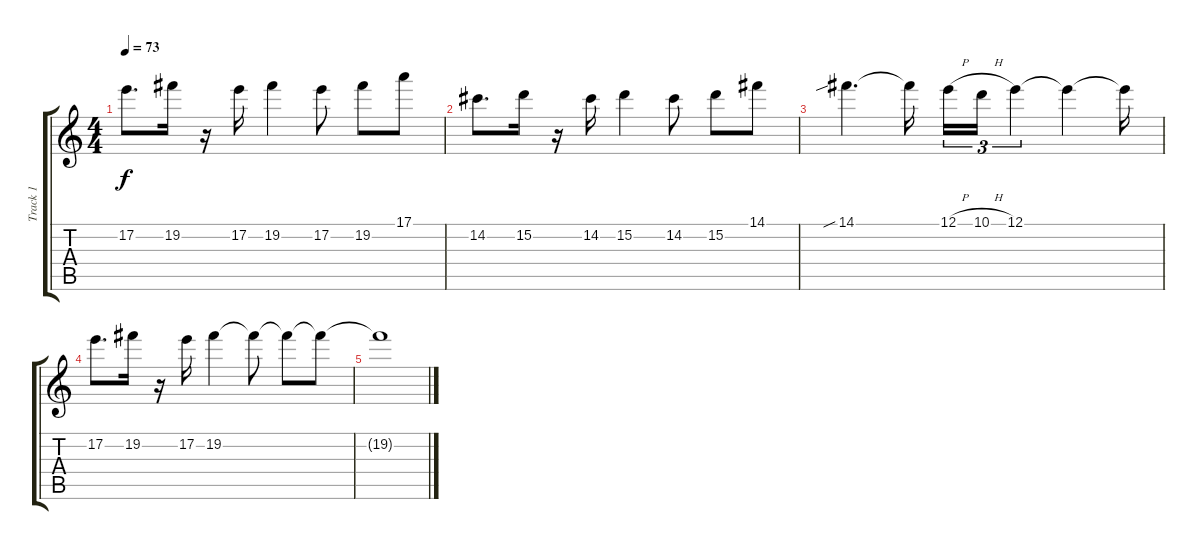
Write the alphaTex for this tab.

\track ("Track 1" "Track 1") {instrument electricguitarjazz}
\staff {score tabs}
\tuning (E4 B3 G3 D3 A2 E2) {hide}
\ts (4 4)
\tempo 73
\clef g2
\ks c
17.2.8{d dy f} 19.2.16 r.16 17.2.16 19.2.4 17.2.8 19.2.8 17.1.8 |
14.2.8{d} 15.2.16 r.16 14.2.16 15.2.4 14.2.8 15.2.8 14.1.8 |
14.1{sib}.4{d} 14.1{t}.16{beam splitsecondary} 12.1{h}.16{tu (3 2)} 10.1{h}.16{tu (3 2)} 12.1.4{tu (3 2)} 12.1{t}.4 12.1{t}.16 |
17.2.8{d} 19.2.16 r.16 17.2.16 19.2.4 19.2{t}.8 19.2{t}.8 19.2{t}.8 |
19.2{t}.1
